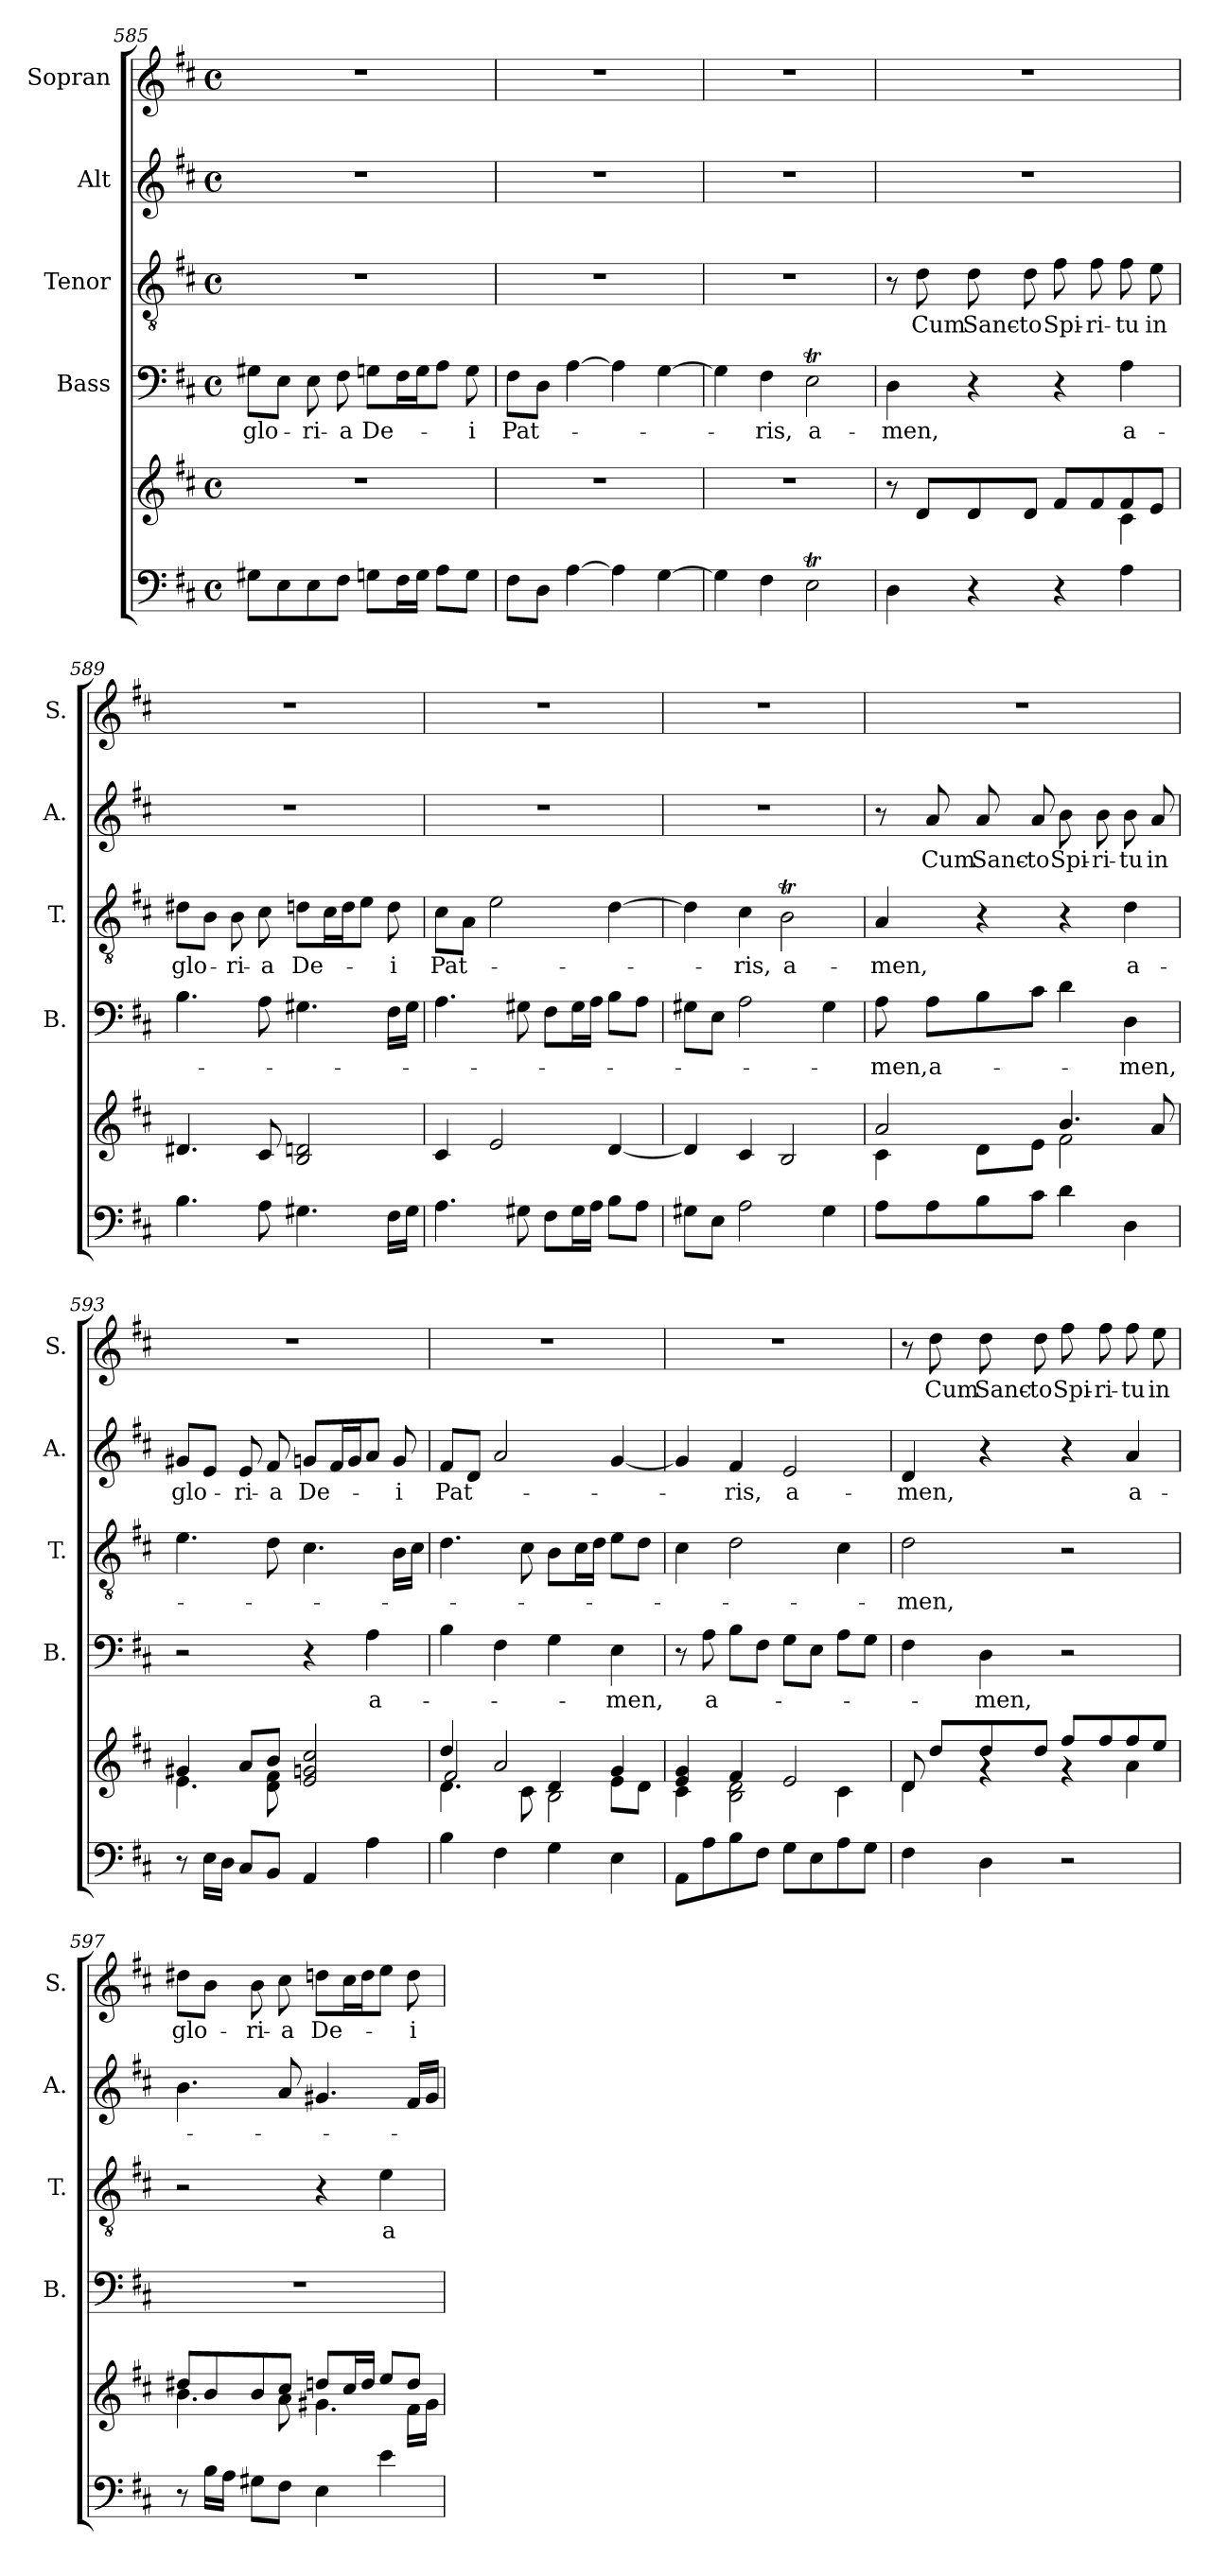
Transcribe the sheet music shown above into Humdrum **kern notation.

**kern	**kern	**kern	**text	**kern	**text	**kern	**text	**kern	**text
*part5	*part5	*part4	*part4	*part3	*part3	*part2	*part2	*part1	*part1
*staff6	*staff5	*staff4	*staff4	*staff3	*staff3	*staff2	*staff2	*staff1	*staff1
*	*	*I"Bass	*	*I"Tenor	*	*I"Alt	*	*I"Sopran	*
*	*	*I'B.	*	*I'T.	*	*I'A.	*	*I'S.	*
*clefF4	*clefG2	*clefF4	*	*clefGv2	*	*clefG2	*	*clefG2	*
*k[f#c#]	*k[f#c#]	*k[f#c#]	*	*k[f#c#]	*	*k[f#c#]	*	*k[f#c#]	*
*D:	*D:	*D:	*	*D:	*	*D:	*	*D:	*
*M4/4	*M4/4	*M4/4	*	*M4/4	*	*M4/4	*	*M4/4	*
*met(c)	*met(c)	*met(c)	*	*met(c)	*	*met(c)	*	*met(c)	*
=585	=585	=585	=585	=585	=585	=585	=585	=585	=585
!	!	!	!LO:LY:b	!	!	!	!	!	!
8G#X\L	1r	8G#X\L	glo-	1r	.	1r	.	1r	.
8E\	.	8E\J	.	.	.	.	.	.	.
!	!	!	!LO:LY:b	!	!	!	!	!	!
8E\	.	8E\	-ri-	.	.	.	.	.	.
!	!	!	!LO:LY:b	!	!	!	!	!	!
8F#\J	.	8F#\	-a	.	.	.	.	.	.
!	!	!	!LO:LY:b	!	!	!	!	!	!
8Gn\L	.	8Gn\L	De-	.	.	.	.	.	.
16F#\L	.	16F#\L	.	.	.	.	.	.	.
16G\JJ	.	16G\J	.	.	.	.	.	.	.
8A\L	.	8A\J	.	.	.	.	.	.	.
!	!	!	!LO:LY:b	!	!	!	!	!	!
8G\J	.	8G\	-i	.	.	.	.	.	.
=586	=586	=586	=586	=586	=586	=586	=586	=586	=586
!	!	!	!LO:LY:b	!	!	!	!	!	!
8F#\L	1r	8F#\L	Pat-	1r	.	1r	.	1r	.
8D\J	.	8D\J	.	.	.	.	.	.	.
[4A\	.	[4A\	.	.	.	.	.	.	.
4A\]	.	4A\]	.	.	.	.	.	.	.
[4G\	.	[4G\	.	.	.	.	.	.	.
=587	=587	=587	=587	=587	=587	=587	=587	=587	=587
4G\]	1r	4G\]	.	1r	.	1r	.	1r	.
!	!	!	!LO:LY:b	!	!	!	!	!	!
4F#\	.	4F#\	-ris,	.	.	.	.	.	.
!	!	!	!LO:LY:b	!	!	!	!	!	!
2ET\	.	2ET\	a-	.	.	.	.	.	.
!!LO:LB:g=z
=588	=588	=588	=588	=588	=588	=588	=588	=588	=588
*	*^	*	*	*	*	*	*	*	*
!	!	!	!	!LO:LY:b	!	!	!	!	!	!
4D\	8r	2.ryy	4D\	-men,	8r	.	1r	.	1r	.
!	!	!	!	!	!	!LO:LY:b	!	!	!	!
.	8d/L	.	.	.	8d\	Cum	.	.	.	.
!	!	!	!	!	!	!LO:LY:b	!	!	!	!
4r	8d/	.	4r	.	8d\	Sanc-	.	.	.	.
!	!	!	!	!	!	!LO:LY:b	!	!	!	!
.	8d/J	.	.	.	8d\	-to	.	.	.	.
!	!	!	!	!	!	!LO:LY:b	!	!	!	!
4r	8f#/L	.	4r	.	8f#\	Spi-	.	.	.	.
!	!	!	!	!	!	!LO:LY:b	!	!	!	!
.	8f#/	.	.	.	8f#\	-ri-	.	.	.	.
!	!	!	!	!LO:LY:b	!	!LO:LY:b	!	!	!	!
4A\	8f#/	4c#\	4A\	a-	8f#\	-tu	.	.	.	.
!	!	!	!	!	!	!LO:LY:b	!	!	!	!
.	8e/J	.	.	.	8e\	in	.	.	.	.
*	*v	*v	*	*	*	*	*	*	*	*
=589	=589	=589	=589	=589	=589	=589	=589	=589	=589
!	!	!	!	!	!LO:LY:b	!	!	!	!
4.B\	4.d#X/	4.B\	.	8d#X\L	glo-	1r	.	1r	.
.	.	.	.	8B\J	.	.	.	.	.
!	!	!	!	!	!LO:LY:b	!	!	!	!
.	.	.	.	8B\	-ri-	.	.	.	.
!	!	!	!	!	!LO:LY:b	!	!	!	!
8A\	8c#/	8A\	.	8c#\	-a	.	.	.	.
!	!	!	!	!	!LO:LY:b	!	!	!	!
4.G#X\	2B/ 2dn/	4.G#X\	.	8dn\L	De-	.	.	.	.
.	.	.	.	16c#\L	.	.	.	.	.
.	.	.	.	16d\J	.	.	.	.	.
.	.	.	.	8e\J	.	.	.	.	.
!	!	!	!	!	!LO:LY:b	!	!	!	!
16F#\LL	.	16F#\LL	.	8d\	-i	.	.	.	.
16G#\JJ	.	16G#\JJ	.	.	.	.	.	.	.
=590	=590	=590	=590	=590	=590	=590	=590	=590	=590
!	!	!	!	!	!LO:LY:b	!	!	!	!
4.A\	4c#/	4.A\	.	8c#\L	Pat-	1r	.	1r	.
.	.	.	.	8A\J	.	.	.	.	.
.	2e/	.	.	2e\	.	.	.	.	.
8G#X\	.	8G#X\	.	.	.	.	.	.	.
8F#\L	.	8F#\L	.	.	.	.	.	.	.
16G#\L	.	16G#\L	.	.	.	.	.	.	.
16A\JJ	.	16A\JJ	.	.	.	.	.	.	.
8B\L	[4d/	8B\L	.	[4d\	.	.	.	.	.
8A\J	.	8A\J	.	.	.	.	.	.	.
=591	=591	=591	=591	=591	=591	=591	=591	=591	=591
8G#X\L	4d/]	8G#X\L	.	4d\]	.	1r	.	1r	.
8E\J	.	8E\J	.	.	.	.	.	.	.
!	!	!	!	!	!LO:LY:b	!	!	!	!
2A\	4c#/	2A\	.	4c#\	-ris,	.	.	.	.
!	!	!	!	!	!LO:LY:b	!	!	!	!
.	2B/	.	.	2BT\	a-	.	.	.	.
4G#\	.	4G#\	.	.	.	.	.	.	.
!!LO:PB:g=z
=592	=592	=592	=592	=592	=592	=592	=592	=592	=592
*	*^	*	*	*	*	*	*	*	*
!	!	!	!	!LO:LY:b	!	!LO:LY:b	!	!	!	!
8A\L	2a/	4c#\	8A\	-men,	4A/	-men,	8r	.	1r	.
!	!	!	!	!LO:LY:b	!	!	!	!LO:LY:b	!	!
8A\	.	.	8A\L	a-	.	.	8a/	Cum	.	.
!	!	!	!	!	!	!	!	!LO:LY:b	!	!
8B\	.	8d\L	8B\	.	4r	.	8a/	Sanc-	.	.
!	!	!	!	!	!	!	!	!LO:LY:b	!	!
8c#\J	.	8e\J	8c#\J	.	.	.	8a/	-to	.	.
!	!	!	!	!	!	!	!	!LO:LY:b	!	!
4d\	4.b/	2f#\	4d\	.	4r	.	8b\	Spi-	.	.
!	!	!	!	!	!	!	!	!LO:LY:b	!	!
.	.	.	.	.	.	.	8b\	-ri-	.	.
!	!	!	!	!LO:LY:b	!	!LO:LY:b	!	!LO:LY:b	!	!
4D\	.	.	4D\	-men,	4d\	a-	8b\	-tu	.	.
!	!	!	!	!	!	!	!	!LO:LY:b	!	!
.	8a/	.	.	.	.	.	8a/	in	.	.
=593	=593	=593	=593	=593	=593	=593	=593	=593	=593	=593
!	!	!	!	!	!	!	!	!LO:LY:b	!	!
8r	4g#X/	4.e\	2r	.	4.e\	.	8g#X/L	glo-	1r	.
16E\LL	.	.	.	.	.	.	8e/J	.	.	.
16D\JJ	.	.	.	.	.	.	.	.	.	.
!	!	!	!	!	!	!	!	!LO:LY:b	!	!
8C#/L	8a/L	.	.	.	.	.	8e/	-ri-	.	.
!	!	!	!	!	!	!	!	!LO:LY:b	!	!
8BB/J	8b/J	8d\ 8f#\	.	.	8d\	.	8f#/	-a	.	.
!	!	!	!	!	!	!	!	!LO:LY:b	!	!
4AA/	2e/ 2gn/ 2cc#/	2ryy	4r	.	4.c#\	.	8gn/L	De-	.	.
.	.	.	.	.	.	.	16f#/L	.	.	.
.	.	.	.	.	.	.	16g/J	.	.	.
!	!	!	!	!LO:LY:b	!	!	!	!	!	!
4A\	.	.	4A\	a-	.	.	8a/J	.	.	.
!	!	!	!	!	!	!	!	!LO:LY:b	!	!
.	.	.	.	.	16B\LL	.	8g/	-i	.	.
.	.	.	.	.	16c#\JJ	.	.	.	.	.
=594	=594	=594	=594	=594	=594	=594	=594	=594	=594	=594
*	*	*^	*	*	*	*	*	*	*	*
!	!	!	!	!	!	!	!	!	!LO:LY:b	!	!
4B\	4dd/	4.d\	2f#/	4B\	.	4.d\	.	8f#/L	Pat-	1r	.
.	.	.	.	.	.	.	.	8d/J	.	.	.
4F#\	2a/	.	.	4F#\	.	.	.	2a/	.	.	.
.	.	8c#\	.	.	.	8c#\	.	.	.	.	.
4G\	.	2B\	4d/	4G\	.	8B\L	.	.	.	.	.
.	.	.	.	.	.	16c#\L	.	.	.	.	.
.	.	.	.	.	.	16d\JJ	.	.	.	.	.
!	!	!	!	!	!LO:LY:b	!	!	!	!	!	!
4E\	4g/	.	8e\L	4E\	-men,	8e\L	.	[4g/	.	.	.
.	.	.	8d\J	.	.	8d\J	.	.	.	.	.
*	*	*v	*v	*	*	*	*	*	*	*	*
=595	=595	=595	=595	=595	=595	=595	=595	=595	=595	=595
8AA\L	4e/ 4g/	4c#\	8r	.	4c#\	.	4g/]	.	1r	.
!	!	!	!	!LO:LY:b	!	!	!	!	!	!
8A\	.	.	8A\	a-	.	.	.	.	.	.
!	!	!	!	!	!	!	!	!LO:LY:b	!	!
8B\	4f#/	2B\ 2d\	8B\L	.	2d\	.	4f#/	-ris,	.	.
8F#\J	.	.	8F#\J	.	.	.	.	.	.	.
!	!	!	!	!	!	!	!	!LO:LY:b	!	!
8G\L	2e/	.	8G\L	.	.	.	2e/	a-	.	.
8E\	.	.	8E\J	.	.	.	.	.	.	.
8A\	.	4c#\	8A\L	.	4c#\	.	.	.	.	.
8G\J	.	.	8G\J	.	.	.	.	.	.	.
!!LO:LB:g=z
=596	=596	=596	=596	=596	=596	=596	=596	=596	=596	=596
!	!	!	!	!	!	!LO:LY:b	!	!LO:LY:b	!	!
4F#\	8d/	4d\	4F#\	.	2d\	-men,	4d/	-men,	8r	.
!	!	!	!	!	!	!	!	!	!	!LO:LY:b
.	8dd/L	.	.	.	.	.	.	.	8dd\	Cum
!	!	!	!	!LO:LY:b	!	!	!	!	!	!LO:LY:b
4D\	8dd/	4rf	4D\	-men,	.	.	4r	.	8dd\	Sanc-
!	!	!	!	!	!	!	!	!	!	!LO:LY:b
.	8dd/J	.	.	.	.	.	.	.	8dd\	-to
!	!	!	!	!	!	!	!	!	!	!LO:LY:b
2r	8ff#/L	4rf	2r	.	2r	.	4r	.	8ff#\	Spi-
!	!	!	!	!	!	!	!	!	!	!LO:LY:b
.	8ff#/	.	.	.	.	.	.	.	8ff#\	-ri-
!	!	!	!	!	!	!	!	!LO:LY:b	!	!LO:LY:b
.	8ff#/	4a\	.	.	.	.	4a/	a-	8ff#\	-tu
!	!	!	!	!	!	!	!	!	!	!LO:LY:b
.	8ee/J	.	.	.	.	.	.	.	8ee\	in
=597	=597	=597	=597	=597	=597	=597	=597	=597	=597	=597
!	!	!	!	!	!	!	!	!	!	!LO:LY:b
8r	8dd#X/L	4.b\	1r	.	2r	.	4.b\	.	8dd#X\L	glo-
16B\LL	8b/	.	.	.	.	.	.	.	8b\J	.
16A\JJ	.	.	.	.	.	.	.	.	.	.
!	!	!	!	!	!	!	!	!	!	!LO:LY:b
8G#X\L	8b/	.	.	.	.	.	.	.	8b\	-ri-
!	!	!	!	!	!	!	!	!	!	!LO:LY:b
8F#\J	8cc#/J	8a\	.	.	.	.	8a/	.	8cc#\	-a
!	!	!	!	!	!	!	!	!	!	!LO:LY:b
4E\	8ddn/L	4.g#X\	.	.	4r	.	4.g#X/	.	8ddn\L	De-
.	16cc#/L	.	.	.	.	.	.	.	16cc#\L	.
.	16dd/JJ	.	.	.	.	.	.	.	16dd\J	.
!	!	!	!	!	!	!LO:LY:b	!	!	!	!
4e\	8ee/L	.	.	.	4e\	a-	.	.	8ee\J	.
!	!	!	!	!	!	!	!	!	!	!LO:LY:b
.	8dd/J	16f#\LL	.	.	.	.	16f#/LL	.	8dd\	-i
.	.	16g#\JJ	.	.	.	.	16g#/JJ	.	.	.
*	*v	*v	*	*	*	*	*	*	*	*
=	=	=	=	=	=	=	=	=	=
*-	*-	*-	*-	*-	*-	*-	*-	*-	*-
